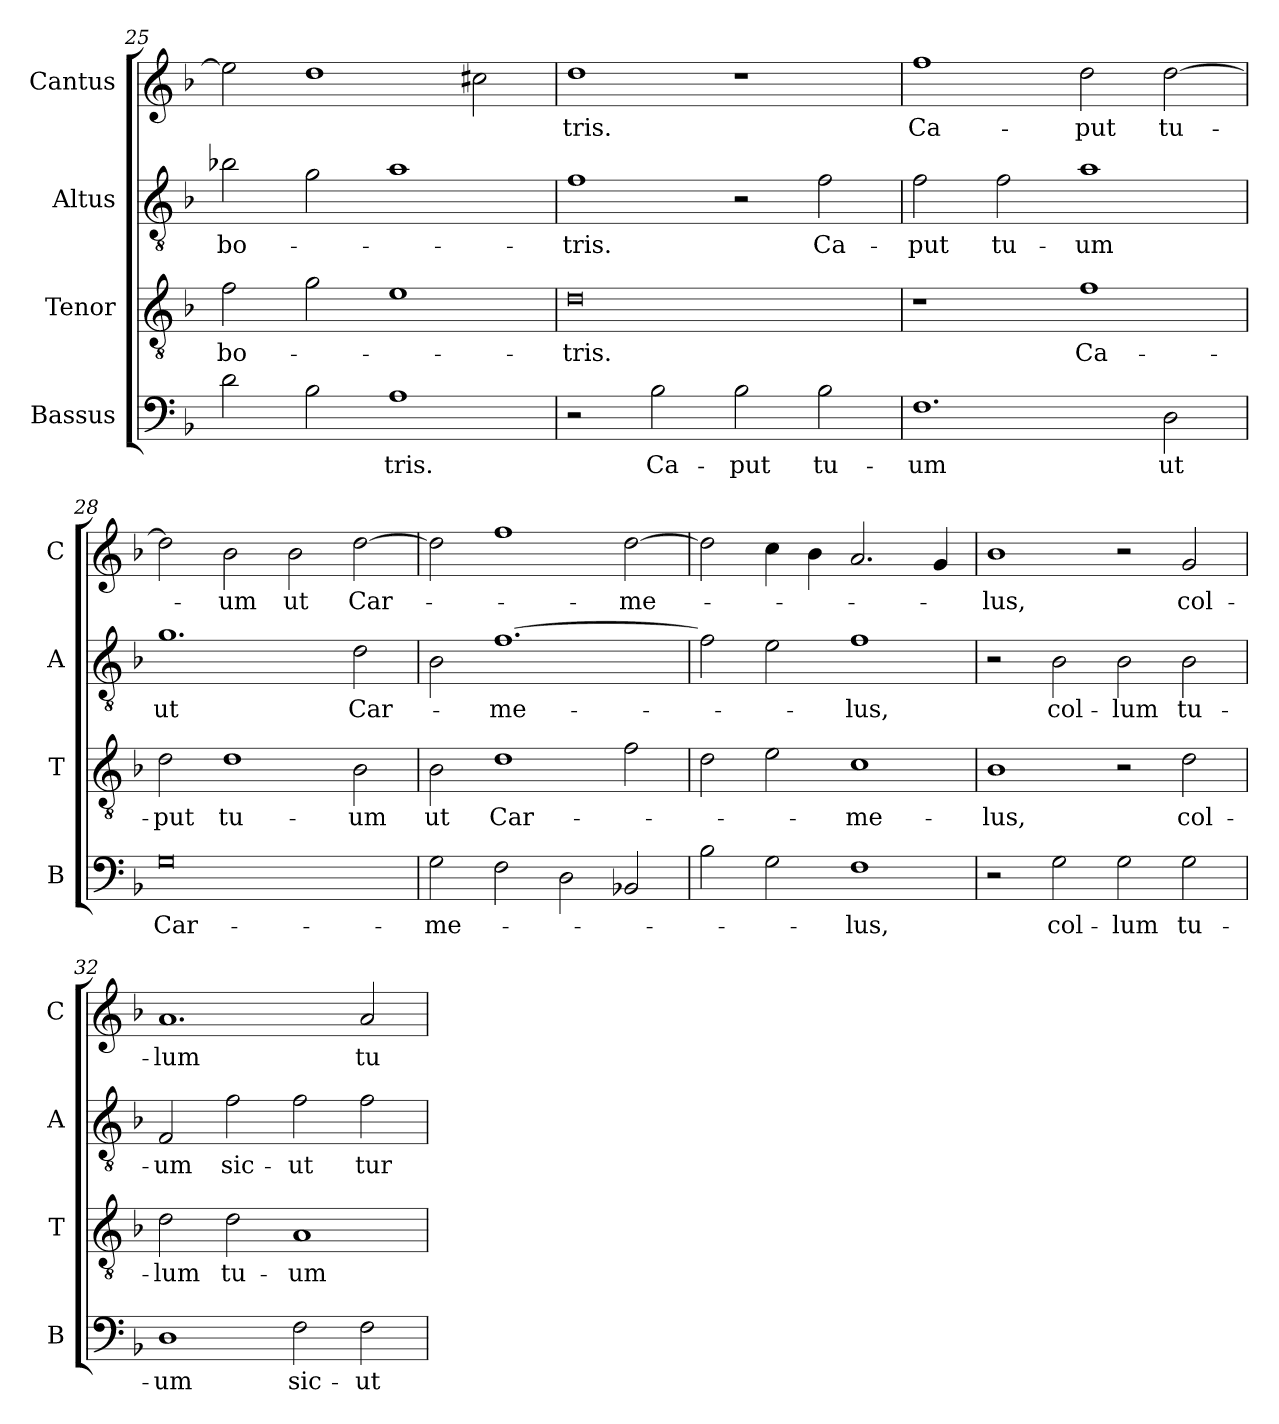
**kern	**text	**kern	**text	**kern	**text	**kern	**text
*part4	*part4	*part3	*part3	*part2	*part2	*part1	*part1
*staff4	*staff4	*staff3	*staff3	*staff2	*staff2	*staff1	*staff1
*I"Bassus	*	*I"Tenor	*	*I"Altus	*	*I"Cantus	*
*I'B	*	*I'T	*	*I'A	*	*I'C	*
*clefF4	*	*clefGv2	*	*clefGv2	*	*clefG2	*
*k[b-]	*	*k[b-]	*	*k[b-]	*	*k[b-]	*
*F:	*	*F:	*	*F:	*	*F:	*
=25	=25	=25	=25	=25	=25	=25	=25
2d\	.	2f\	bo-	2b-X\	bo-	2ee\]	.
2B-\	.	2g\	.	2g\	.	1dd\	.
1A\	-tris.	1e\	.	1a\	.	.	.
.	.	.	.	.	.	2cc#X\	.
=26	=26	=26	=26	=26	=26	=26	=26
2r	.	0d\	-tris.	1f\	-tris.	1dd\	-tris.
2B-\	Ca-	.	.	.	.	.	.
2B-\	-put	.	.	2r	.	1r	.
2B-\	tu-	.	.	2f\	Ca-	.	.
!!LO:LB:g=z
=27	=27	=27	=27	=27	=27	=27	=27
1.F\	-um	1r	.	2f\	-put	1ff\	Ca-
.	.	.	.	2f\	tu-	.	.
.	.	1f\	Ca-	1a\	-um	2dd\	-put
2D\	ut	.	.	.	.	[2dd\	tu-
=28	=28	=28	=28	=28	=28	=28	=28
0G\	Car-	2d\	-put	1.g\	ut	2dd\]	.
.	.	1d\	tu-	.	.	2b-\	-um
.	.	.	.	.	.	2b-\	ut
.	.	2B-\	-um	2d\	Car-	[2dd\	Car-
=29	=29	=29	=29	=29	=29	=29	=29
2G\	-me-	2B-\	ut	2B-\	.	2dd\]	.
2F\	.	1d\	Car-	[1.f\	-me-	1ff\	.
2D\	.	.	.	.	.	.	.
2BB-X/	.	2f\	.	.	.	[2dd\	-me-
=30	=30	=30	=30	=30	=30	=30	=30
2B-\	.	2d\	.	2f\]	.	2dd\]	.
2G\	.	2e\	.	2e\	.	4cc\	.
.	.	.	.	.	.	4b-\	.
1F\	-lus,	1c\	-me-	1f\	-lus,	2.a/	.
.	.	.	.	.	.	4g/	.
=31	=31	=31	=31	=31	=31	=31	=31
2r	.	1B-\	-lus,	2r	.	1b-\	-lus,
2G\	col-	.	.	2B-\	col-	.	.
2G\	-lum	2r	.	2B-\	-lum	2r	.
2G\	tu-	2d\	col-	2B-\	tu-	2g/	col-
!!LO:LB:g=z
=32	=32	=32	=32	=32	=32	=32	=32
1D\	-um	2d\	-lum	2F/	-um	1.a/	-lum
.	.	2d\	tu-	2f\	sic-	.	.
2F\	sic-	1A/	-um	2f\	-ut	.	.
2F\	-ut	.	.	2f\	tur-	2a/	tu-
=	=	=	=	=	=	=	=
*-	*-	*-	*-	*-	*-	*-	*-
